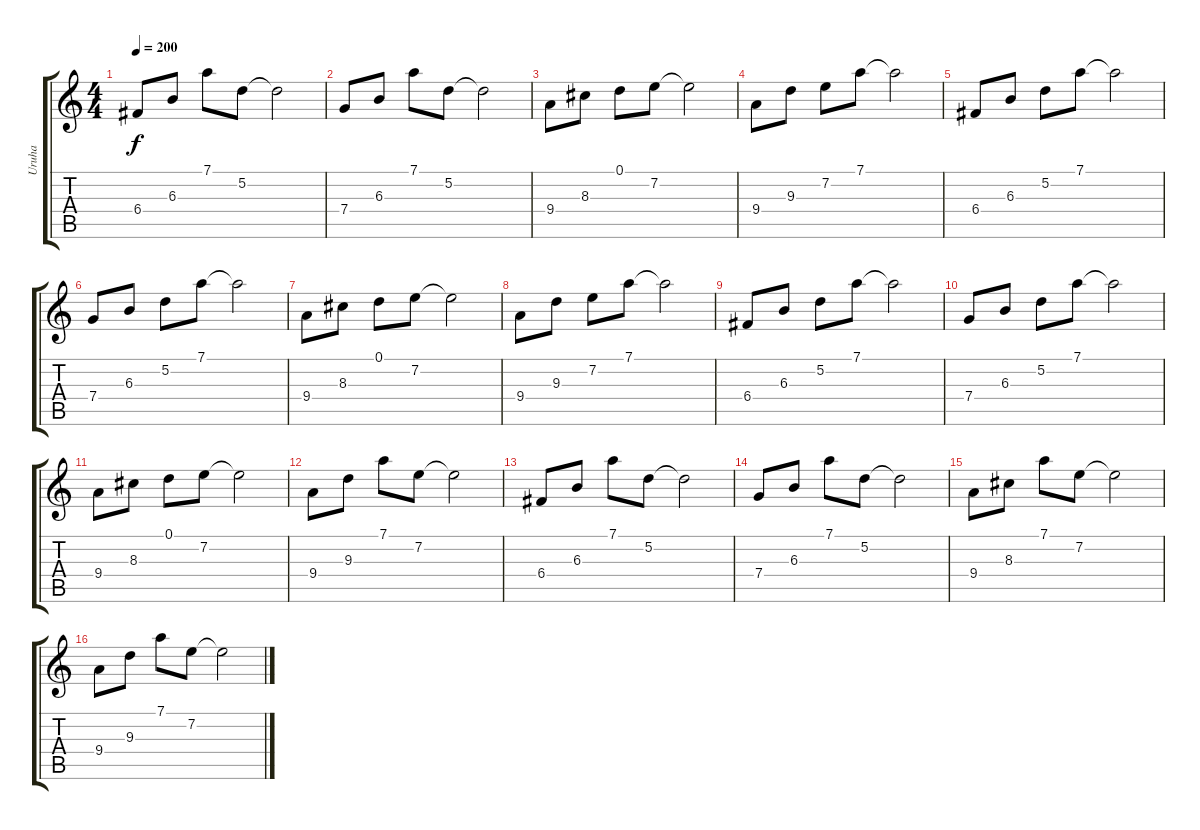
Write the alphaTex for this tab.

\track ("Uruha" "Uruha") {instrument distortionguitar}
\staff {score tabs}
\tuning (D4 A3 F3 C3 G2 D2) {hide}
\ts (4 4)
\tempo 200
\clef g2
\ks c
6.4.8{dy f} 6.3.8 7.1.8 5.2.8 5.2{t}.2 |
7.4.8 6.3.8 7.1.8 5.2.8 5.2{t}.2 |
9.4.8 8.3.8 0.1.8 7.2.8 7.2{t}.2 |
9.4.8 9.3.8 7.2.8 7.1.8 7.1{t}.2 |
6.4.8{instrument electricguitarclean} 6.3.8 5.2.8 7.1.8 7.1{t}.2 |
7.4.8 6.3.8 5.2.8 7.1.8 7.1{t}.2 |
9.4.8 8.3.8 0.1.8 7.2.8 7.2{t}.2 |
9.4.8 9.3.8 7.2.8 7.1.8 7.1{t}.2 |
6.4.8 6.3.8 5.2.8 7.1.8 7.1{t}.2 |
7.4.8 6.3.8 5.2.8 7.1.8 7.1{t}.2 |
9.4.8 8.3.8 0.1.8 7.2.8 7.2{t}.2 |
9.4.8 9.3.8 7.1.8 7.2.8 7.2{t}.2 |
6.4.8 6.3.8 7.1.8 5.2.8 5.2{t}.2 |
7.4.8 6.3.8 7.1.8 5.2.8 5.2{t}.2 |
9.4.8 8.3.8 7.1.8 7.2.8 7.2{t}.2 |
9.4.8 9.3.8 7.1.8 7.2.8 7.2{t}.2
